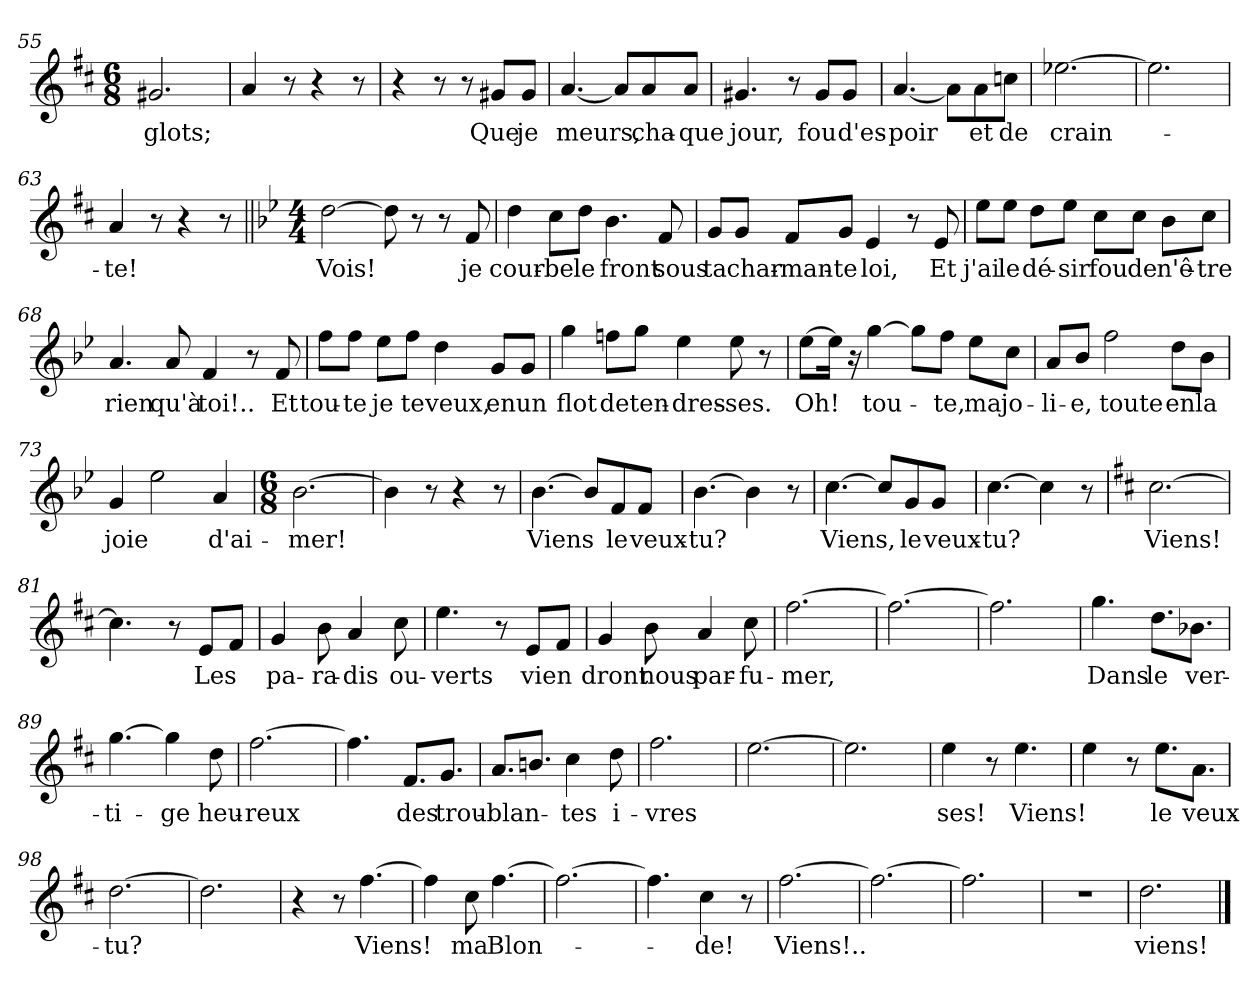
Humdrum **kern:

**kern	**text
*part1	*part1
*staff1	*staff1
*clefG2	*
*k[f#c#]	*
*M6/8	*
=55	=55
!	!LO:LY:b
2.g#X/	-glots;
!!LO:LB:g=z
=56	=56
4a/	.
8r	.
4r	.
8r	.
=57	=57
4r	.
8r	.
8r	.
!	!LO:LY:b
8g#X/L	Que
!	!LO:LY:b
8g#/J	je
=58	=58
!	!LO:LY:b
[4.a/	meurs,
8a/L]	.
!	!LO:LY:b
8a/	cha-
!	!LO:LY:b
8a/J	-que
=59	=59
!	!LO:LY:b
4.g#X/	jour,
8r	.
!	!LO:LY:b
8g#/L	fou
!	!LO:LY:b
8g#/J	d'es-
=60	=60
!	!LO:LY:b
[4.a/	-poir
8a\L]	.
!	!LO:LY:b
8a\	et
!	!LO:LY:b
8ccn\J	de
=61	=61
!	!LO:LY:b
[2.ee-X\	crain-
=62	=62
2.ee-\]	.
=63	=63
!	!LO:LY:b
4a/	-te!
8r	.
4r	.
8r	.
!!LO:LB:g=z
=64||	=64||
*k[b-e-]	*
*M4/4	*
!	!LO:LY:b
[2dd\	Vois!
8dd\]	.
8r	.
8r	.
!	!LO:LY:b
8f/	je
=65	=65
!	!LO:LY:b
4dd\	cour-
!	!LO:LY:b
8cc\L	-be
!	!LO:LY:b
8dd\J	le
!	!LO:LY:b
4.b-\	front
!	!LO:LY:b
8f/	sous
=66	=66
!	!LO:LY:b
8g/L	ta
!	!LO:LY:b
8g/J	char-
!	!LO:LY:b
8f/L	-man-
!	!LO:LY:b
8g/J	-te
!	!LO:LY:b
4e-/	loi,
8r	.
!	!LO:LY:b
8e-/	Et
=67	=67
!	!LO:LY:b
8ee-\L	j'ai
!	!LO:LY:b
8ee-\J	le
!	!LO:LY:b
8dd\L	dé-
!	!LO:LY:b
8ee-\J	-sir
!	!LO:LY:b
8cc\L	fou
!	!LO:LY:b
8cc\J	de
!	!LO:LY:b
8b-\L	n'ê-
!	!LO:LY:b
8cc\J	-tre
=68	=68
!	!LO:LY:b
4.a/	rien
!	!LO:LY:b
8a/	qu'à
!	!LO:LY:b
4f/	toi!..
8r	.
!	!LO:LY:b
8f/	Et
!!LO:LB:g=z
=69	=69
!	!LO:LY:b
8ff\L	tou-
!	!LO:LY:b
8ff\J	-te
!	!LO:LY:b
8ee-\L	je
!	!LO:LY:b
8ff\J	te
!	!LO:LY:b
4dd\	veux,
!	!LO:LY:b
8g/L	en
!	!LO:LY:b
8g/J	un
=70	=70
!	!LO:LY:b
4gg\	flot
!	!LO:LY:b
8ffn\L	de
!	!LO:LY:b
8gg\J	ten-
!	!LO:LY:b
4ee-\	-dres-
!	!LO:LY:b
8ee-\	-ses.
8r	.
=71	=71
!	!LO:LY:b
[8ee-\L	Oh!
16ee-\Jk]	.
16r	.
!	!LO:LY:b
[4gg\	tou-
8gg\L]	.
!	!LO:LY:b
8ff\J	-te,
!	!LO:LY:b
8ee-\L	ma
!	!LO:LY:b
8cc\J	jo-
=72	=72
!	!LO:LY:b
8a/L	-li-
!	!LO:LY:b
8b-/J	-e,
!	!LO:LY:b
2ff\	toute
!	!LO:LY:b
8dd\L	en
!	!LO:LY:b
8b-\J	la
=73	=73
!	!LO:LY:b
4g/	joie
2ee-\	.
!	!LO:LY:b
4a/	d'ai-
=74	=74
*M6/8	*
!	!LO:LY:b
[2.b-\	-mer!
=75	=75
4b-\]	.
8r	.
4r	.
8r	.
!!LO:LB:g=z
=76	=76
!	!LO:LY:b
[4.b-\	Viens
8b-/L]	.
!	!LO:LY:b
8f/	le
!	!LO:LY:b
8f/J	veux-
=77	=77
!	!LO:LY:b
[4.b-\	-tu?
4b-\]	.
8r	.
=78	=78
!	!LO:LY:b
[4.cc\	Viens,
8cc/L]	.
!	!LO:LY:b
8g/	le
!	!LO:LY:b
8g/J	veux-
=79	=79
!	!LO:LY:b
[4.cc\	-tu?
4cc\]	.
8r	.
=80	=80
*k[f#c#]	*
!	!LO:LY:b
[2.cc#\	Viens!
=81	=81
4.cc#\]	.
8r	.
!	!LO:LY:b
8e/L	Les
8f#/J	.
=82	=82
!	!LO:LY:b
4g/	pa-
!	!LO:LY:b
8b\	-ra-
!	!LO:LY:b
4a/	-dis
!	!LO:LY:b
8cc#\	ou-
=83	=83
!	!LO:LY:b
4.ee\	-verts
8r	.
!	!LO:LY:b
8e/L	vien
8f#/J	.
=84	=84
!	!LO:LY:b
4g/	-dront
!	!LO:LY:b
8b\	nous
!	!LO:LY:b
4a/	par-
!	!LO:LY:b
8cc#\	-fu-
!!LO:LB:g=z
=85	=85
!	!LO:LY:b
[2.ff#\	-mer,
=86	=86
2.ff#\_	.
=87	=87
2.ff#\]	.
=88	=88
!	!LO:LY:b
4.gg\	Dans
!	!LO:LY:b
8.dd\L	le
!	!LO:LY:b
8.b-X\J	ver-
=89	=89
!	!LO:LY:b
[4.gg\	-ti-
!	!LO:LY:b
4gg\]	-ge
!	!LO:LY:b
8dd\	heu-
=90	=90
!	!LO:LY:b
[2.ff#\	-reux
=91	=91
4.ff#\]	.
!	!LO:LY:b
8.f#/L	des
!	!LO:LY:b
8.g/J	trou-
=92	=92
!	!LO:LY:b
8.a/L	blan-
8.bn/J	.
!	!LO:LY:b
4cc#\	-tes
!	!LO:LY:b
8dd\	i-
=93	=93
!	!LO:LY:b
2.ff#\	-vres
=94	=94
[2.ee\	.
=95	=95
2.ee\]	.
=96	=96
!	!LO:LY:b
4ee\	-ses!
8r	.
!	!LO:LY:b
4.ee\	Viens!
!!LO:PB:g=z
=97	=97
4ee\	.
8r	.
!	!LO:LY:b
8.ee\L	le
!	!LO:LY:b
8.a\J	veux-
=98	=98
!	!LO:LY:b
[2.dd\	-tu?
=99	=99
2.dd\]	.
=100	=100
4r	.
8r	.
!	!LO:LY:b
[4.ff#\	Viens!
=101	=101
4ff#\]	.
!	!LO:LY:b
8cc#\	ma
!	!LO:LY:b
[4.ff#\	Blon-
=102	=102
2.ff#\_	.
=103	=103
4.ff#\]	.
!	!LO:LY:b
4cc#\	-de!
8r	.
=104	=104
!	!LO:LY:b
[2.ff#\	Viens!..
=105	=105
2.ff#\_	.
=106	=106
2.ff#\]	.
=107	=107
2.r	.
=108	=108
!	!LO:LY:b
2.dd\	viens!
==	==
*-	*-
